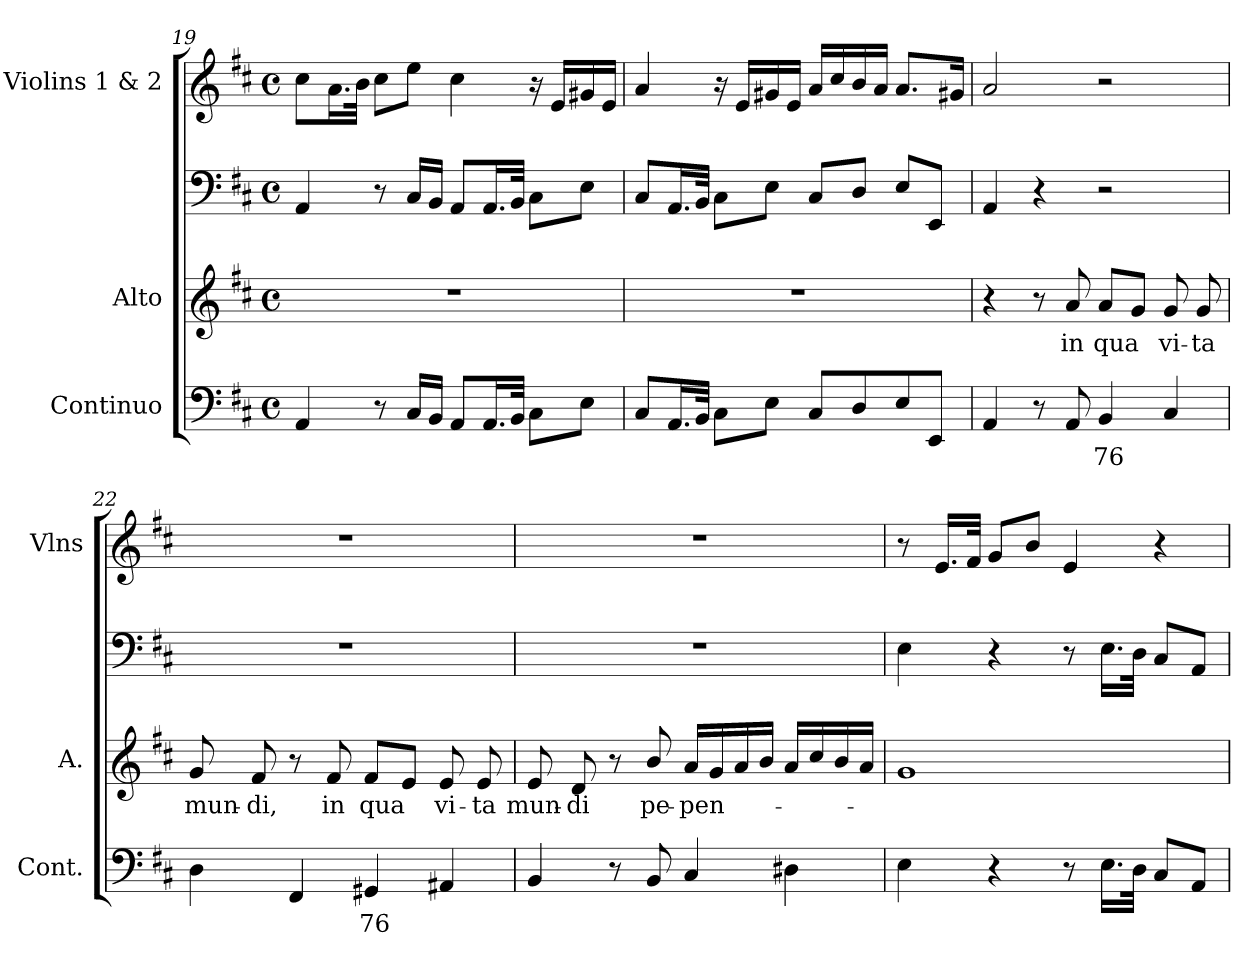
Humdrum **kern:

**kern	**text	**kern	**text	**kern	**kern
*part4	*part4	*part3	*part3	*part2	*part1
*staff4	*staff4	*staff3	*staff3	*staff2	*staff1
*I"Continuo	*	*I"Alto	*	*I""Aco'to a los violines"	*I"Violins 1 & 2
*I'Cont.	*	*I'A.	*	*	*I'Vlns
*clefF4	*	*clefG2	*	*clefF4	*clefG2
*k[f#c#]	*	*k[f#c#]	*	*k[f#c#]	*k[f#c#]
*D:	*	*D:	*	*D:	*D:
*M4/4	*	*M4/4	*	*M4/4	*M4/4
*met(c)	*	*met(c)	*	*met(c)	*met(c)
=19	=19	=19	=19	=19	=19
4AAi/	.	1r	.	4AAi/	8cc#i\L
.	.	.	.	.	16.ai\L
.	.	.	.	.	32bi\JJk
8r	.	.	.	8r	8cc#i\L
16C#i/LL	.	.	.	16C#i/LL	8eei\J
16BBi/JJ	.	.	.	16BBi/JJ	.
8AAi/L	.	.	.	8AAi/L	4cc#i\
16.AAi/L	.	.	.	16.AAi/L	.
32BBi/JJk	.	.	.	32BBi/JJk	.
8C#i\L	.	.	.	8C#i\L	16r
.	.	.	.	.	16ei/LL
8Ei\J	.	.	.	8Ei\J	16g#Xi/
.	.	.	.	.	16ei/JJ
=20	=20	=20	=20	=20	=20
8C#i/L	.	1r	.	8C#i/L	4ai/
16.AAi/L	.	.	.	16.AAi/L	.
32BBi/JJk	.	.	.	32BBi/JJk	.
8C#i\L	.	.	.	8C#i\L	16r
.	.	.	.	.	16ei/LL
8Ei\J	.	.	.	8Ei\J	16g#Xi/
.	.	.	.	.	16ei/JJ
8C#i/L	.	.	.	8C#i/L	16ai/LL
.	.	.	.	.	16cc#i/
8Di/	.	.	.	8Di/J	16bi/
.	.	.	.	.	16ai/JJ
8Ei/	.	.	.	8Ei/L	8.ai/L
8EEi/J	.	.	.	8EEi/J	.
.	.	.	.	.	16g#Xi/Jk
!!LO:LB:g=z
=21	=21	=21	=21	=21	=21
4AAi/	.	4r	.	4AAi/	2ai/
8r	.	8r	.	4r	.
!	!	!	!LO:LY:b:color=#000000	!	!
8AAi/	.	8ai/	in	.	.
!	!LO:LY:b:color=#000000	!	!	!	!
!	!	!	!LO:LY:b:color=#000000	!	!
4BBi/	76	8ai/L	qua	2r	2r
.	.	8gi/J	.	.	.
!	!	!	!LO:LY:b:color=#000000	!	!
4C#i/	.	8gi/	vi-	.	.
!	!	!	!LO:LY:b:color=#000000	!	!
.	.	8gi/	-ta	.	.
=22	=22	=22	=22	=22	=22
!	!	!	!LO:LY:b:color=#000000	!	!
4Di\	.	8gi/	mun-	1r	1r
!	!	!	!LO:LY:b:color=#000000	!	!
.	.	8f#i/	-di,	.	.
4FF#i/	.	8r	.	.	.
!	!	!	!LO:LY:b:color=#000000	!	!
.	.	8f#i/	in	.	.
!	!LO:LY:b:color=#000000	!	!	!	!
!	!	!	!LO:LY:b:color=#000000	!	!
4GG#Xi/	76	8f#i/L	qua	.	.
.	.	8ei/J	.	.	.
!	!	!	!LO:LY:b:color=#000000	!	!
4AA#Xi/	.	8ei/	vi-	.	.
!	!	!	!LO:LY:b:color=#000000	!	!
.	.	8ei/	-ta	.	.
=23	=23	=23	=23	=23	=23
!	!	!	!LO:LY:b:color=#000000	!	!
4BBi/	.	8ei/	mun-	1r	1r
!	!	!	!LO:LY:b:color=#000000	!	!
.	.	8di/	-di	.	.
8r	.	8r	.	.	.
!	!	!	!LO:LY:b:color=#000000	!	!
8BBi/	.	8bi/	pe-	.	.
!	!	!	!LO:LY:b:color=#000000	!	!
4C#i/	.	16ai/LL	-pen-	.	.
.	.	16gi/	.	.	.
.	.	16ai/	.	.	.
.	.	16bi/JJ	.	.	.
4D#Xi\	.	16ai/LL	.	.	.
.	.	16cc#i/	.	.	.
.	.	16bi/	.	.	.
.	.	16ai/JJ	.	.	.
=24	=24	=24	=24	=24	=24
4Ei\	.	1gi	.	4Ei\	8r
.	.	.	.	.	16.ei/LL
.	.	.	.	.	32f#i/JJk
4r	.	.	.	4r	8gi/L
.	.	.	.	.	8bi/J
8r	.	.	.	8r	4ei/
16.Ei\LL	.	.	.	16.Ei\LL	.
32Di\JJk	.	.	.	32Di\JJk	.
8C#i/L	.	.	.	8C#i/L	4r
8AAi/J	.	.	.	8AAi/J	.
=	=	=	=	=	=
*-	*-	*-	*-	*-	*-
